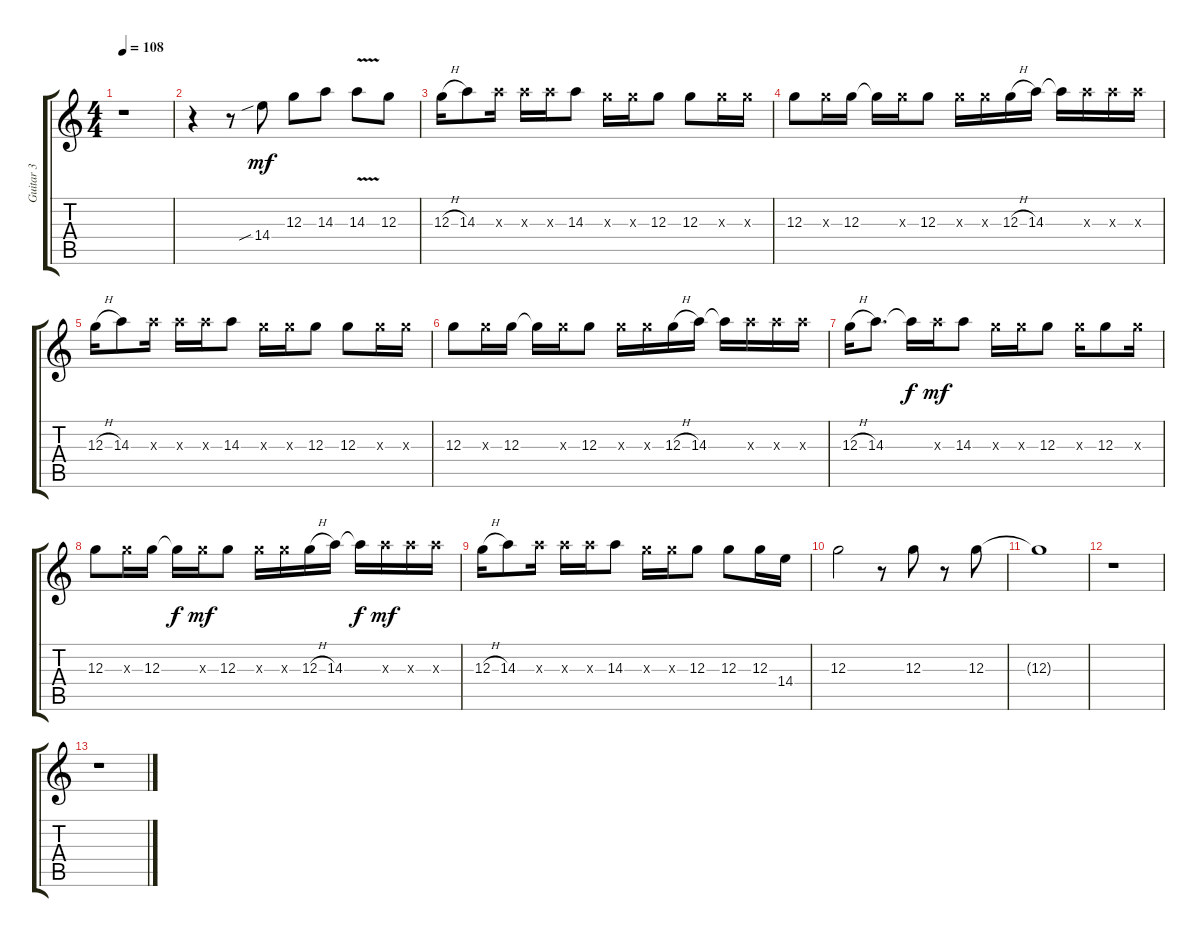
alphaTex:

\track ("Guitar 3" "Guitar 3") {instrument synthbass1}
\staff {score tabs}
\tuning (E4 B3 G3 D3 A2 E2) {hide}
\ts (4 4)
\tempo 108
\clef g2
\ks c
r.1{dy f} |
r.4 r.8 14.4{sib}.8{dy mf} 12.3.8 14.3.8 14.3{v}.8 12.3.8 |
12.3{h}.16 14.3.8 14.3{x}.16 14.3{x}.16 14.3{x}.16 14.3.8 12.3{x}.16 12.3{x}.16 12.3.8 12.3.8 12.3{x}.16 12.3{x}.16 |
12.3.8 12.3{x}.16 12.3.16 12.3{t}.16 12.3{x}.16 12.3.8 12.3{x}.16 12.3{x}.16 12.3{h}.16 14.3.16 14.3{t}.16 14.3{x}.16 14.3{x}.16 14.3{x}.16 |
12.3{h}.16 14.3.8 14.3{x}.16 14.3{x}.16 14.3{x}.16 14.3.8 12.3{x}.16 12.3{x}.16 12.3.8 12.3.8 12.3{x}.16 12.3{x}.16 |
12.3.8 12.3{x}.16 12.3.16 12.3{t}.16 12.3{x}.16 12.3.8 12.3{x}.16 12.3{x}.16 12.3{h}.16 14.3.16 14.3{t}.16 14.3{x}.16 14.3{x}.16 14.3{x}.16 |
12.3{h}.16 14.3.8{d} 14.3{t}.16{dy f} 14.3{x}.16{dy mf} 14.3.8 12.3{x}.16 12.3{x}.16 12.3.8 12.3{x}.16 12.3.8 12.3{x}.16 |
12.3.8 12.3{x}.16 12.3.16 12.3{t}.16{dy f} 12.3{x}.16{dy mf} 12.3.8 12.3{x}.16 12.3{x}.16 12.3{h}.16 14.3.16 14.3{t}.16{dy f} 14.3{x}.16{dy mf} 14.3{x}.16 14.3{x}.16 |
12.3{h}.16 14.3.8 14.3{x}.16 14.3{x}.16 14.3{x}.16 14.3.8 12.3{x}.16 12.3{x}.16 12.3.8 12.3.8 12.3.16 14.4.16 |
12.3.2 r.8 12.3.8 r.8 12.3.8 |
12.3{t}.1 |
r.1 |
r.1
